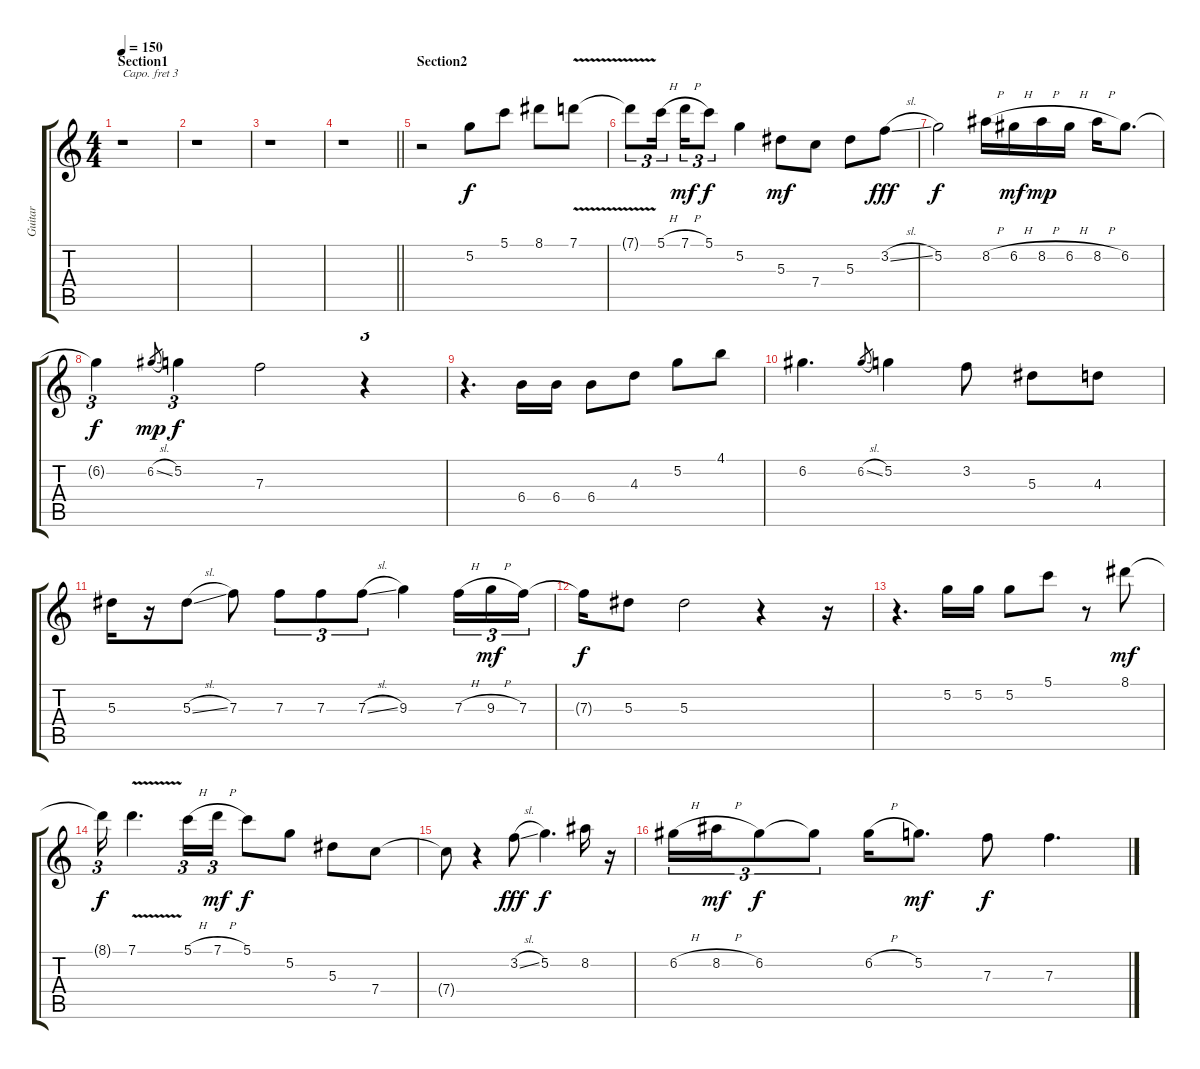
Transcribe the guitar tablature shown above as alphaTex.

\track ("Guitar" "Guitar") {instrument acousticguitarnylon}
\staff {score tabs}
\capo 3
\tuning (E4 B3 G3 D3 A2 E2) {hide}
\ts (4 4)
\section ("" "Section1")
\tempo 150
\clef g2
\ks c
r.1{dy f instrument acousticguitarnylon} |
r.1 |
r.1 |
\barLineRight lightlight
r.1 |
\section ("" "Section2")
r.2 5.2.8 5.1.8 8.1.8 7.1{v}.8 |
7.1{t}.8{tu (3 2)} 5.1{h}.16{tu (3 2) beam splitsecondary} 7.1{h}.16{tu (3 2) dy mf} 5.1.8{tu (3 2) dy f} 5.2.4 5.3.8{dy mf} 7.4.8 5.3.8 3.2{sl}.8{dy fff} |
5.2.2{dy f} 8.2{h}.16 6.2{h}.16{dy mf} 8.2{h}.16{dy mp} 6.2{h}.16 8.2{h}.16 6.2.8{d} |
6.2{t}.4{tu (3 2) dy f} 6.2{sl}.8{gr dy mp} 5.2.4{tu (3 2) dy f} 7.3.2 r.4{tu (3 2)} |
r.4{d} 6.4.16 6.4.16 6.4.8 4.3.8 5.2.8 4.1.8 |
6.2.4{d} 6.2{sl}.8{gr} 5.2.4 3.2.8 5.3.8 4.3.8 |
5.3.16 r.16 5.3{sl}.8 7.3.8 7.3.8{tu (3 2)} 7.3.8{tu (3 2)} 7.3{sl}.8{tu (3 2)} 9.3.4 7.3{h}.16{tu (3 2)} 9.3{h}.16{tu (3 2) dy mf} 7.3.16{tu (3 2)} |
7.3{t}.16{dy f} 5.3.8 5.3.2 r.4 r.16 |
r.4{d} 5.2.16 5.2.16 5.2.8 5.1.8 r.8 8.1.8{dy mf} |
8.1{t}.16{tu (3 2) dy f} 7.1{v}.4{d} 5.1{h}.16{tu (3 2)} 7.1{h}.16{tu (3 2) dy mf} 5.1.8{dy f} 5.2.8 5.3.8 7.4.8 |
7.4{t}.8 r.4 3.2{sl}.8{dy fff} 5.2.4{d dy f} 8.2.16 r.16 |
6.2{h}.16{tu (3 2)} 8.2{h}.16{tu (3 2) dy mf} 6.2.8{tu (3 2) dy f} 6.2{t}.8{tu (3 2)} 6.2{h}.16 5.2.8{d dy mf} 7.3.8{dy f} 7.3.4{d}
